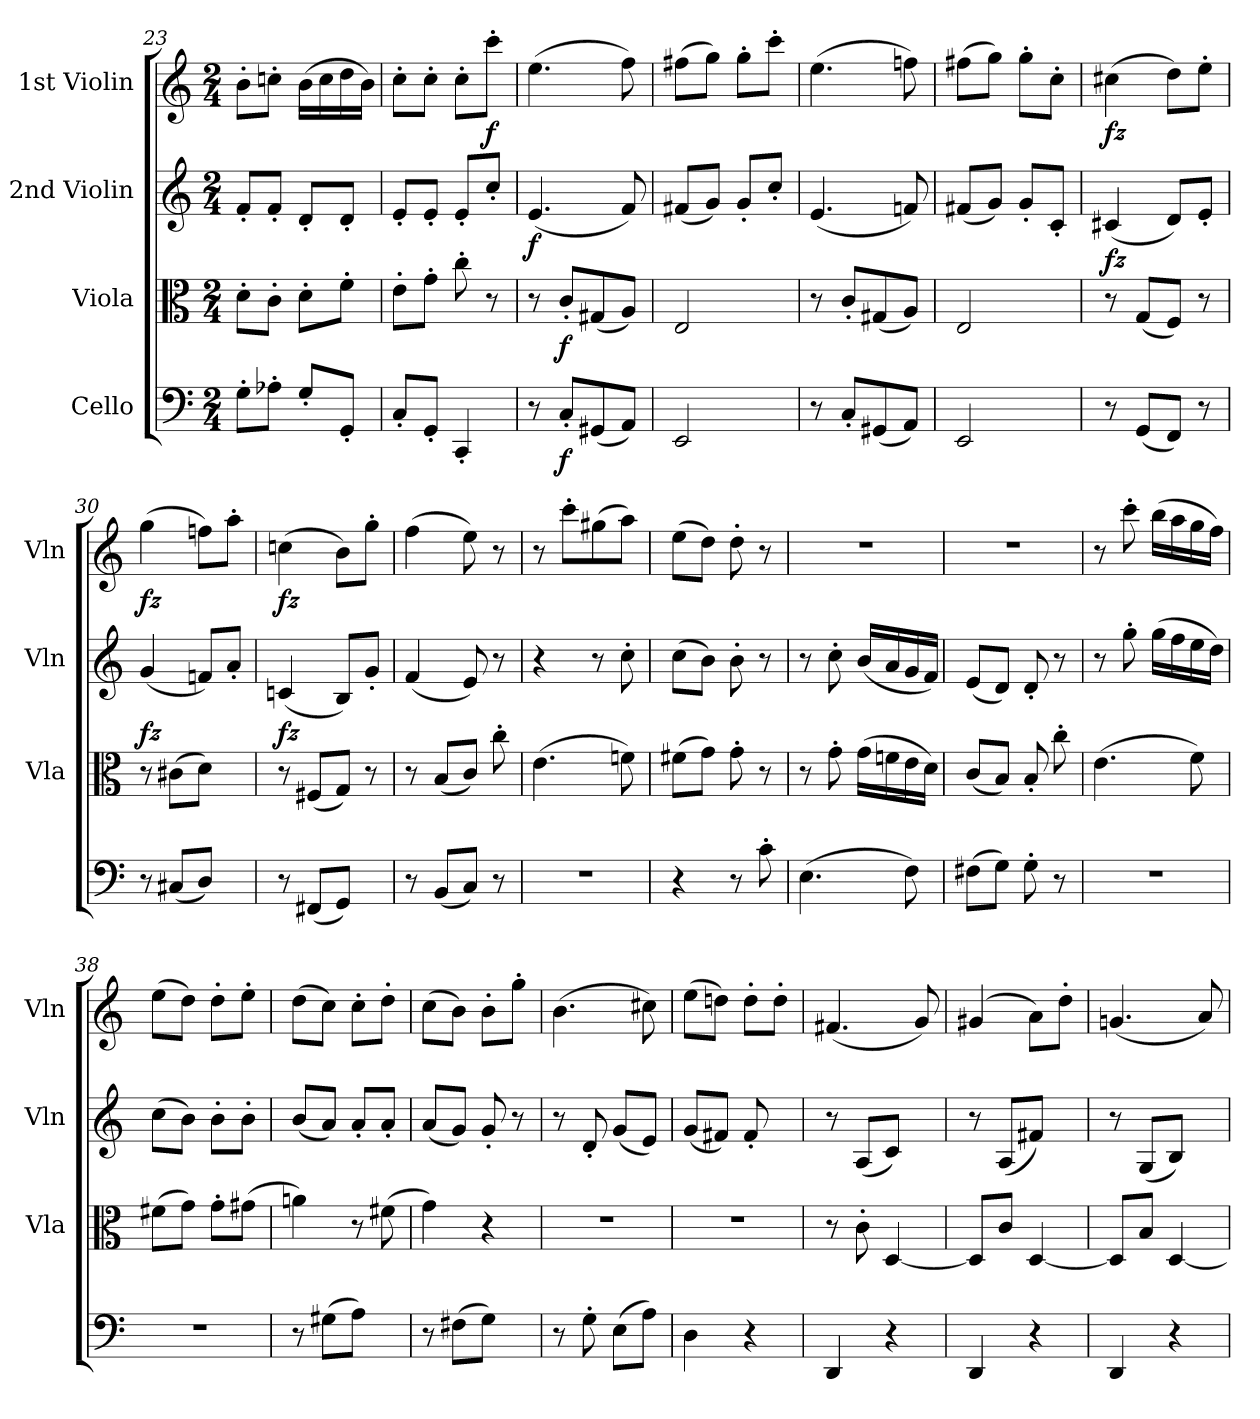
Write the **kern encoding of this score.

**kern	**dynam	**kern	**dynam	**kern	**dynam	**kern	**dynam
*part4	*part4	*part3	*part3	*part2	*part2	*part1	*part1
*staff4	*staff4	*staff3	*staff3	*staff2	*staff2	*staff1	*staff1
*I"Cello	*	*I"Viola	*	*I"2nd Violin	*	*I"1st Violin	*
*	*	*I'Vla	*	*I'Vln	*	*I'Vln	*
*clefF4	*	*clefC3	*	*clefG2	*	*clefG2	*
*k[]	*	*k[]	*	*k[]	*	*k[]	*
*C:	*	*C:	*	*C:	*	*C:	*
*M2/4	*	*M2/4	*	*M2/4	*	*M2/4	*
=23	=23	=23	=23	=23	=23	=23	=23
8G'\L	.	8d'\L	.	8f'/L	.	8b'\L	.
8A-X'\J	.	8c'\J	.	8f'/J	.	8ccn'\J	.
8G'/L	.	8d'\L	.	8d'/L	.	(16b\LL	.
.	.	.	.	.	.	16cc\	.
8GG'/J	.	8f'\J	.	8d'/J	.	16dd\	.
.	.	.	.	.	.	16b\JJ)	.
=24	=24	=24	=24	=24	=24	=24	=24
8C'/L	.	8e'\L	.	8e'/L	.	8cc'\L	.
8GG'/J	.	8g'\J	.	8e'/J	.	8cc'\J	.
4CC'/	.	8cc'\	.	8e'/L	.	8cc'\L	.
!	!	!	!	!	!	!	!LO:DY:b
.	.	8r	.	8cc'/J	.	8ccc'\J	f
=25	=25	=25	=25	=25	=25	=25	=25
!	!	!	!	!	!LO:DY:b	!	!
8r	.	8r	.	(4.e/	f	(4.ee\	.
!	!LO:DY:b	!	!LO:DY:b	!	!	!	!
8C'/L	f	8c'/L	f	.	.	.	.
(8GG#X/	.	(8G#X/	.	.	.	.	.
8AA/J)	.	8A/J)	.	8f/)	.	8ff\)	.
=26	=26	=26	=26	=26	=26	=26	=26
2EE/	.	2E/	.	(8f#X/L	.	(8ff#X\L	.
.	.	.	.	8g/J)	.	8gg\J)	.
.	.	.	.	8g'/L	.	8gg'\L	.
.	.	.	.	8cc'/J	.	8ccc'\J	.
=27	=27	=27	=27	=27	=27	=27	=27
8r	.	8r	.	(4.e/	.	(4.ee\	.
8C'/L	.	8c'/L	.	.	.	.	.
(8GG#X/	.	(8G#X/	.	.	.	.	.
8AA/J)	.	8A/J)	.	8fn/)	.	8ffn\)	.
=28	=28	=28	=28	=28	=28	=28	=28
2EE/	.	2E/	.	(8f#X/L	.	(8ff#X\L	.
.	.	.	.	8g/J)	.	8gg\J)	.
.	.	.	.	8g'/L	.	8gg'\L	.
.	.	.	.	8c'/J	.	8cc'\J	.
=29	=29	=29	=29	=29	=29	=29	=29
!	!	!	!LO:DY:a	!	!	!	!LO:DY:b
8r	.	8r	fz	(4c#X/	.	(4cc#X\	fz
(8GG/L	.	(8G/L	.	.	.	.	.
8FF/J)	.	8F/J)	.	8d/L)	.	8dd\L)	.
8r	.	8r	.	8e'/J	.	8ee'\J	.
=30	=30	=30	=30	=30	=30	=30	=30
!	!	!	!LO:DY:a	!	!	!	!LO:DY:b
8r	.	8r	fz	(4g/	.	(4gg\	fz
(8C#X/L	.	(8c#X\L	.	.	.	.	.
8D/J)	.	8d\J)	.	8fn/L)	.	8ffn\L)	.
8ryy	.	8ryy	.	8a'/J	.	8aa'\J	.
=31	=31	=31	=31	=31	=31	=31	=31
!	!	!	!LO:DY:a	!	!	!	!LO:DY:b
8r	.	8r	fz	(4cn/	.	(4ccn\	fz
(8FF#X/L	.	(8F#X/L	.	.	.	.	.
8GG/J)	.	8G/J)	.	8B/L)	.	8b\L)	.
8ryy	.	8r	.	8g'/J	.	8gg'\J	.
=32	=32	=32	=32	=32	=32	=32	=32
8r	.	8r	.	(4f/	.	(4ff\	.
(8BB/L	.	(8B/L	.	.	.	.	.
8C/J)	.	8c/J)	.	8e/)	.	8ee\)	.
8r	.	8cc'\	.	8r	.	8r	.
=33	=33	=33	=33	=33	=33	=33	=33
2r	.	(4.e\	.	4r	.	8r	.
.	.	.	.	.	.	8ccc'\L	.
.	.	.	.	8r	.	(8gg#X\	.
.	.	8fn\)	.	8cc'\	.	8aa\J)	.
=34	=34	=34	=34	=34	=34	=34	=34
4r	.	(8f#X\L	.	(8cc\L	.	(8ee\L	.
.	.	8g\J)	.	8b\J)	.	8dd\J)	.
8r	.	8g'\	.	8b'\	.	8dd'\	.
8c'\	.	8r	.	8r	.	8r	.
=35	=35	=35	=35	=35	=35	=35	=35
(4.E\	.	8r	.	8r	.	2r	.
.	.	8g'\	.	8cc'\	.	.	.
.	.	(16g\LL	.	(16b/LL	.	.	.
.	.	16fn\	.	16a/	.	.	.
8F\)	.	16e\	.	16g/	.	.	.
.	.	16d\JJ)	.	16f/JJ)	.	.	.
=36	=36	=36	=36	=36	=36	=36	=36
(8F#X\L	.	(8c/L	.	(8e/L	.	2r	.
8G\J)	.	8B/J)	.	8d/J)	.	.	.
8G'\	.	8B'/	.	8d'/	.	.	.
8r	.	8cc'\	.	8r	.	.	.
=37	=37	=37	=37	=37	=37	=37	=37
2r	.	(4.e\	.	8r	.	8r	.
.	.	.	.	8gg'\	.	8ccc'\	.
.	.	.	.	(16gg\LL	.	(16bb\LL	.
.	.	.	.	16ff\	.	16aa\	.
.	.	8f\)	.	16ee\	.	16gg\	.
.	.	.	.	16dd\JJ)	.	16ff\JJ)	.
=38	=38	=38	=38	=38	=38	=38	=38
2r	.	(8f#X\L	.	(8cc\L	.	(8ee\L	.
.	.	8g\J)	.	8b\J)	.	8dd\J)	.
.	.	8g'\L	.	8b'\L	.	8dd'\L	.
.	.	(8g#X\J	.	8b'\J	.	8ee'\J	.
=39	=39	=39	=39	=39	=39	=39	=39
8r	.	4an\)	.	(8b/L	.	(8dd\L	.
(8G#X\L	.	.	.	8a/J)	.	8cc\J)	.
8A\J)	.	8r	.	8a'/L	.	8cc'\L	.
8ryy	.	(8f#X\	.	8a'/J	.	8dd'\J	.
=40	=40	=40	=40	=40	=40	=40	=40
8r	.	4g\)	.	(8a/L	.	(8cc\L	.
(8F#X\L	.	.	.	8g/J)	.	8b\J)	.
8G\J)	.	4r	.	8g'/	.	8b'\L	.
8ryy	.	.	.	8r	.	8gg'\J	.
=41	=41	=41	=41	=41	=41	=41	=41
8r	.	2r	.	8r	.	(4.b\	.
8G'\	.	.	.	8d'/	.	.	.
(8E\L	.	.	.	(8g/L	.	.	.
8A\J)	.	.	.	8e/J)	.	8cc#X\)	.
=42	=42	=42	=42	=42	=42	=42	=42
4D\	.	2r	.	(8g/L	.	(8ee\L	.
.	.	.	.	8f#X/J)	.	8ddn\J)	.
4r	.	.	.	8f#'/	.	8dd'\L	.
.	.	.	.	8ryy	.	8dd'\J	.
=43	=43	=43	=43	=43	=43	=43	=43
4DD/	.	8r	.	8r	.	(4.f#X/	.
.	.	8c'\	.	(8A/L	.	.	.
4r	.	[4D/	.	8c/J)	.	.	.
.	.	.	.	8ryy	.	8g/)	.
=44	=44	=44	=44	=44	=44	=44	=44
4DD/	.	8D/L]	.	8r	.	(4g#X/	.
.	.	8c/J	.	(8A/L	.	.	.
4r	.	[4D/	.	8f#X/J)	.	8a\L)	.
.	.	.	.	8ryy	.	8dd'\J	.
=45	=45	=45	=45	=45	=45	=45	=45
4DD/	.	8D/L]	.	8r	.	(4.gn/	.
.	.	8B/J	.	(8G/L	.	.	.
4r	.	[4D/	.	8B/J)	.	.	.
.	.	.	.	8ryy	.	8a/)	.
=	=	=	=	=	=	=	=
*-	*-	*-	*-	*-	*-	*-	*-
